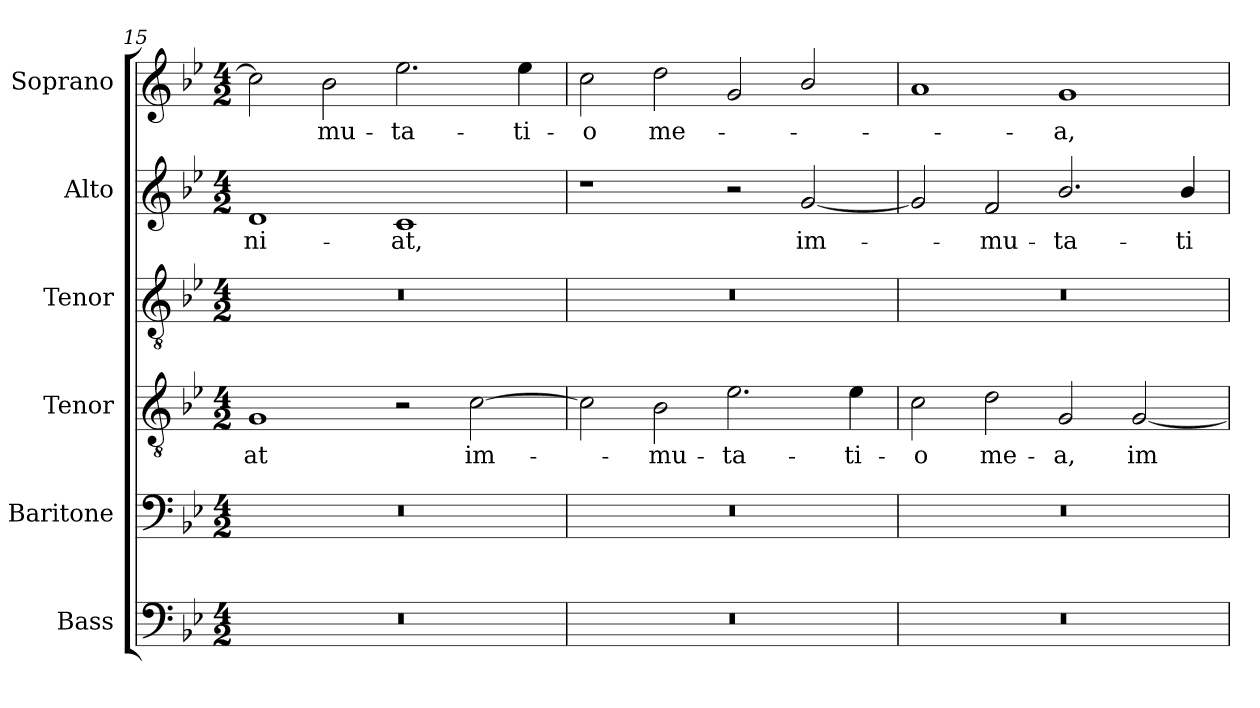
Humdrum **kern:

**kern	**kern	**kern	**text	**kern	**kern	**text	**kern	**text
*part6	*part5	*part4	*part4	*part3	*part2	*part2	*part1	*part1
*staff6	*staff5	*staff4	*staff4	*staff3	*staff2	*staff2	*staff1	*staff1
*I"Bass	*I"Baritone	*I"Tenor	*	*I"Tenor	*I"Alto	*	*I"Soprano	*
*I'B.	*I'Bar.	*I'T2.	*	*I'T1.	*I'A.	*	*I'S.	*
!!LO:LB:g=z
*clefF4	*clefF4	*clefGv2	*	*clefGv2	*clefG2	*	*clefG2	*
*	*	*ITrd7c12	*	*ITrd7c12	*	*	*	*
*k[b-e-]	*k[b-e-]	*k[b-e-]	*	*k[b-e-]	*k[b-e-]	*	*k[b-e-]	*
*B-:	*B-:	*B-:	*	*B-:	*B-:	*	*B-:	*
*M4/2	*M4/2	*M4/2	*	*M4/2	*M4/2	*	*M4/2	*
=15	=15	=15	=15	=15	=15	=15	=15	=15
!LO:N:vis=1	!LO:N:vis=1	!	!	!	!	!	!	!
!	!	!	!LO:LY:b:color=#000000	!LO:N:vis=1	!	!	!	!
!	!	!	!	!	!	!LO:LY:b:color=#000000	!	!
0r	0r	1GGi	-at	0r	1di	-ni-	2cci\]	.
!	!	!	!	!	!	!	!	!LO:LY:b:color=#000000
.	.	.	.	.	.	.	2b-i\	-mu-
!	!	!	!	!	!	!LO:LY:b:color=#000000	!	!
!	!	!	!	!	!	!	!	!LO:LY:b:color=#000000
.	.	2r	.	.	1ci	-at,	2.ee-i\	-ta-
!	!	!	!LO:LY:b:color=#000000	!	!	!	!	!
.	.	[2Ci\	im-	.	.	.	.	.
!	!	!	!	!	!	!	!	!LO:LY:b:color=#000000
.	.	.	.	.	.	.	4ee-i\	-ti-
=16	=16	=16	=16	=16	=16	=16	=16	=16
!LO:N:vis=1	!LO:N:vis=1	!	!	!LO:N:vis=1	!	!	!	!
!	!	!	!	!	!	!	!	!LO:LY:b:color=#000000
0r	0r	2Ci\]	.	0r	1r	.	2cci\	-o
!	!	!	!LO:LY:b:color=#000000	!	!	!	!	!
!	!	!	!	!	!	!	!	!LO:LY:b:color=#000000
.	.	2BB-i\	-mu-	.	.	.	2ddi\	me-
!	!	!	!LO:LY:b:color=#000000	!	!	!	!	!
.	.	2.E-i\	-ta-	.	2r	.	2gi/	.
!	!	!	!	!	!	!LO:LY:b:color=#000000	!	!
.	.	.	.	.	[2gi/	im-	2b-i/	.
!	!	!	!LO:LY:b:color=#000000	!	!	!	!	!
.	.	4E-i\	-ti-	.	.	.	.	.
=17	=17	=17	=17	=17	=17	=17	=17	=17
!LO:N:vis=1	!LO:N:vis=1	!	!	!	!	!	!	!
!	!	!	!LO:LY:b:color=#000000	!LO:N:vis=1	!	!	!	!
0r	0r	2Ci\	-o	0r	2gi/]	.	1ai	.
!	!	!	!LO:LY:b:color=#000000	!	!	!	!	!
!	!	!	!	!	!	!LO:LY:b:color=#000000	!	!
.	.	2Di\	me-	.	2fi/	-mu-	.	.
!	!	!	!LO:LY:b:color=#000000	!	!	!	!	!
!	!	!	!	!	!	!LO:LY:b:color=#000000	!	!
!	!	!	!	!	!	!	!	!LO:LY:b:color=#000000
.	.	2GGi/	-a,	.	2.b-i/	-ta-	1gi	-a,
!	!	!	!LO:LY:b:color=#000000	!	!	!	!	!
.	.	[2GGi/	im-	.	.	.	.	.
!	!	!	!	!	!	!LO:LY:b:color=#000000	!	!
.	.	.	.	.	4b-i/	-ti-	.	.
=	=	=	=	=	=	=	=	=
*-	*-	*-	*-	*-	*-	*-	*-	*-
